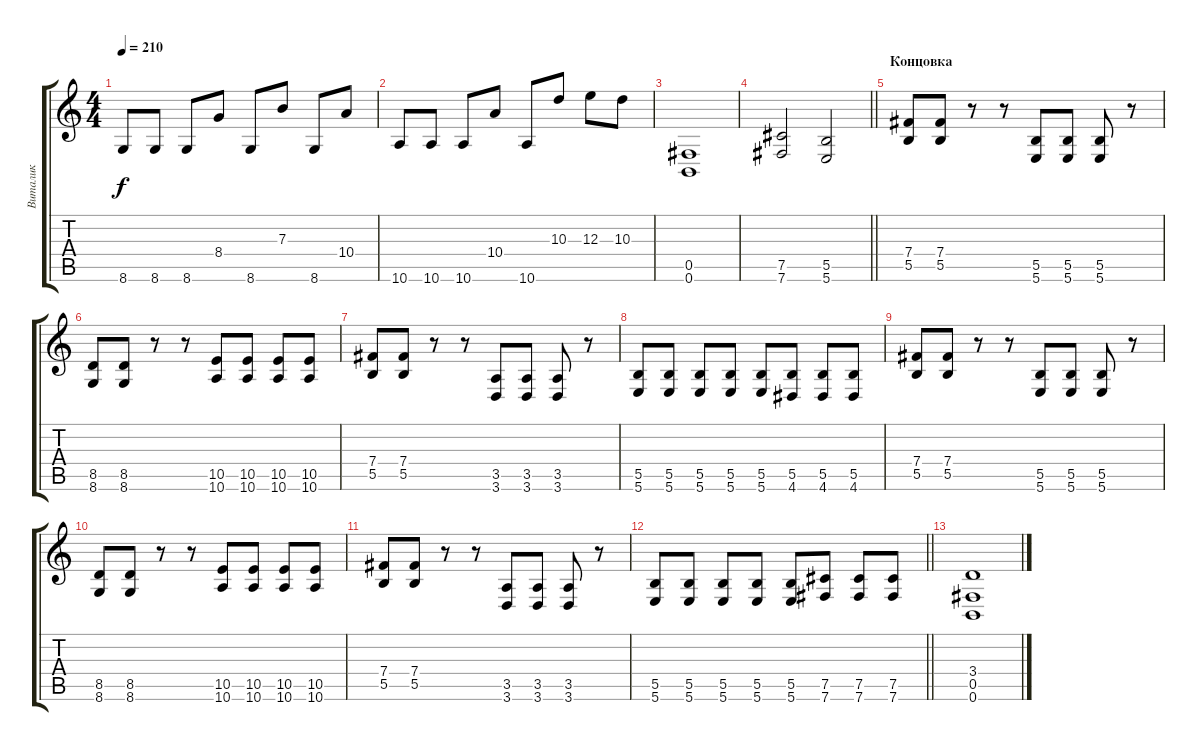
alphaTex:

\track ("Виталик" "Виталик") {instrument distortionguitar}
\staff {score tabs}
\tuning (Db4 Ab3 E3 B2 Gb2 B1) {hide}
\ts (4 4)
\tempo 210
\clef g2
\ks c
8.6.8{dy f} 8.6.8 8.6.8 8.4.8 8.6.8 7.3.8 8.6.8 10.4.8 |
10.6.8 10.6.8 10.6.8 10.4.8 10.6.8 10.3.8 12.3.8 10.3.8 |
(0.5 0.6).1 |
\barLineRight lightlight
(7.5 7.6).2 (5.5 5.6).2 |
\section ("" "Концовка")
(7.4 5.5).8 (7.4 5.5).8 r.8 r.8 (5.5 5.6).8 (5.5 5.6).8 (5.5 5.6).8 r.8 |
(8.5 8.6).8 (8.5 8.6).8 r.8 r.8 (10.5 10.6).8 (10.5 10.6).8 (10.5 10.6).8 (10.5 10.6).8 |
(7.4 5.5).8 (7.4 5.5).8 r.8 r.8 (3.5 3.6).8 (3.5 3.6).8 (3.5 3.6).8 r.8 |
(5.5 5.6).8 (5.5 5.6).8 (5.5 5.6).8 (5.5 5.6).8 (5.5 5.6).8 (5.5 4.6).8 (5.5 4.6).8 (5.5 4.6).8 |
(7.4 5.5).8 (7.4 5.5).8 r.8 r.8 (5.5 5.6).8 (5.5 5.6).8 (5.5 5.6).8 r.8 |
(8.5 8.6).8 (8.5 8.6).8 r.8 r.8 (10.5 10.6).8 (10.5 10.6).8 (10.5 10.6).8 (10.5 10.6).8 |
(7.4 5.5).8 (7.4 5.5).8 r.8 r.8 (3.5 3.6).8 (3.5 3.6).8 (3.5 3.6).8 r.8 |
\barLineRight lightlight
(5.5 5.6).8 (5.5 5.6).8 (5.5 5.6).8 (5.5 5.6).8 (5.5 5.6).8 (7.5 7.6).8 (7.5 7.6).8 (7.5 7.6).8 |
(3.4 0.5 0.6).1
